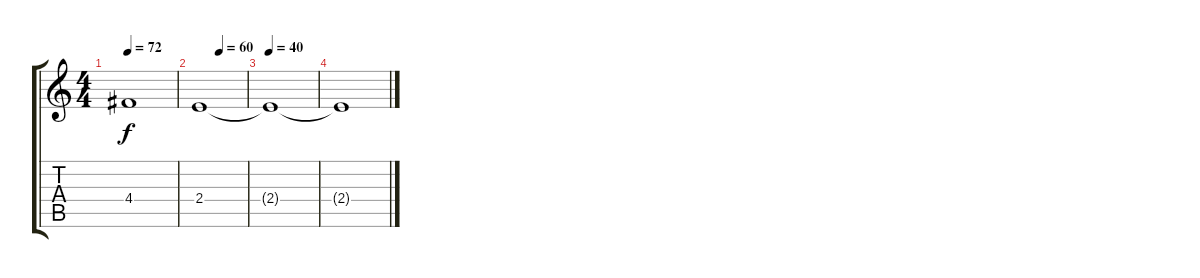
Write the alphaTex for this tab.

\track "" {instrument acousticguitarnylon}
\staff {score tabs}
\tuning (E4 B3 G3 D3 A2 E2) {hide}
\ts (4 4)
\tempo 72
\clef g2
\ks c
4.4.1{dy f} |
\tempo (60 0.4375)
2.4.1 |
\tempo 40
2.4{t}.1 |
2.4{t}.1
